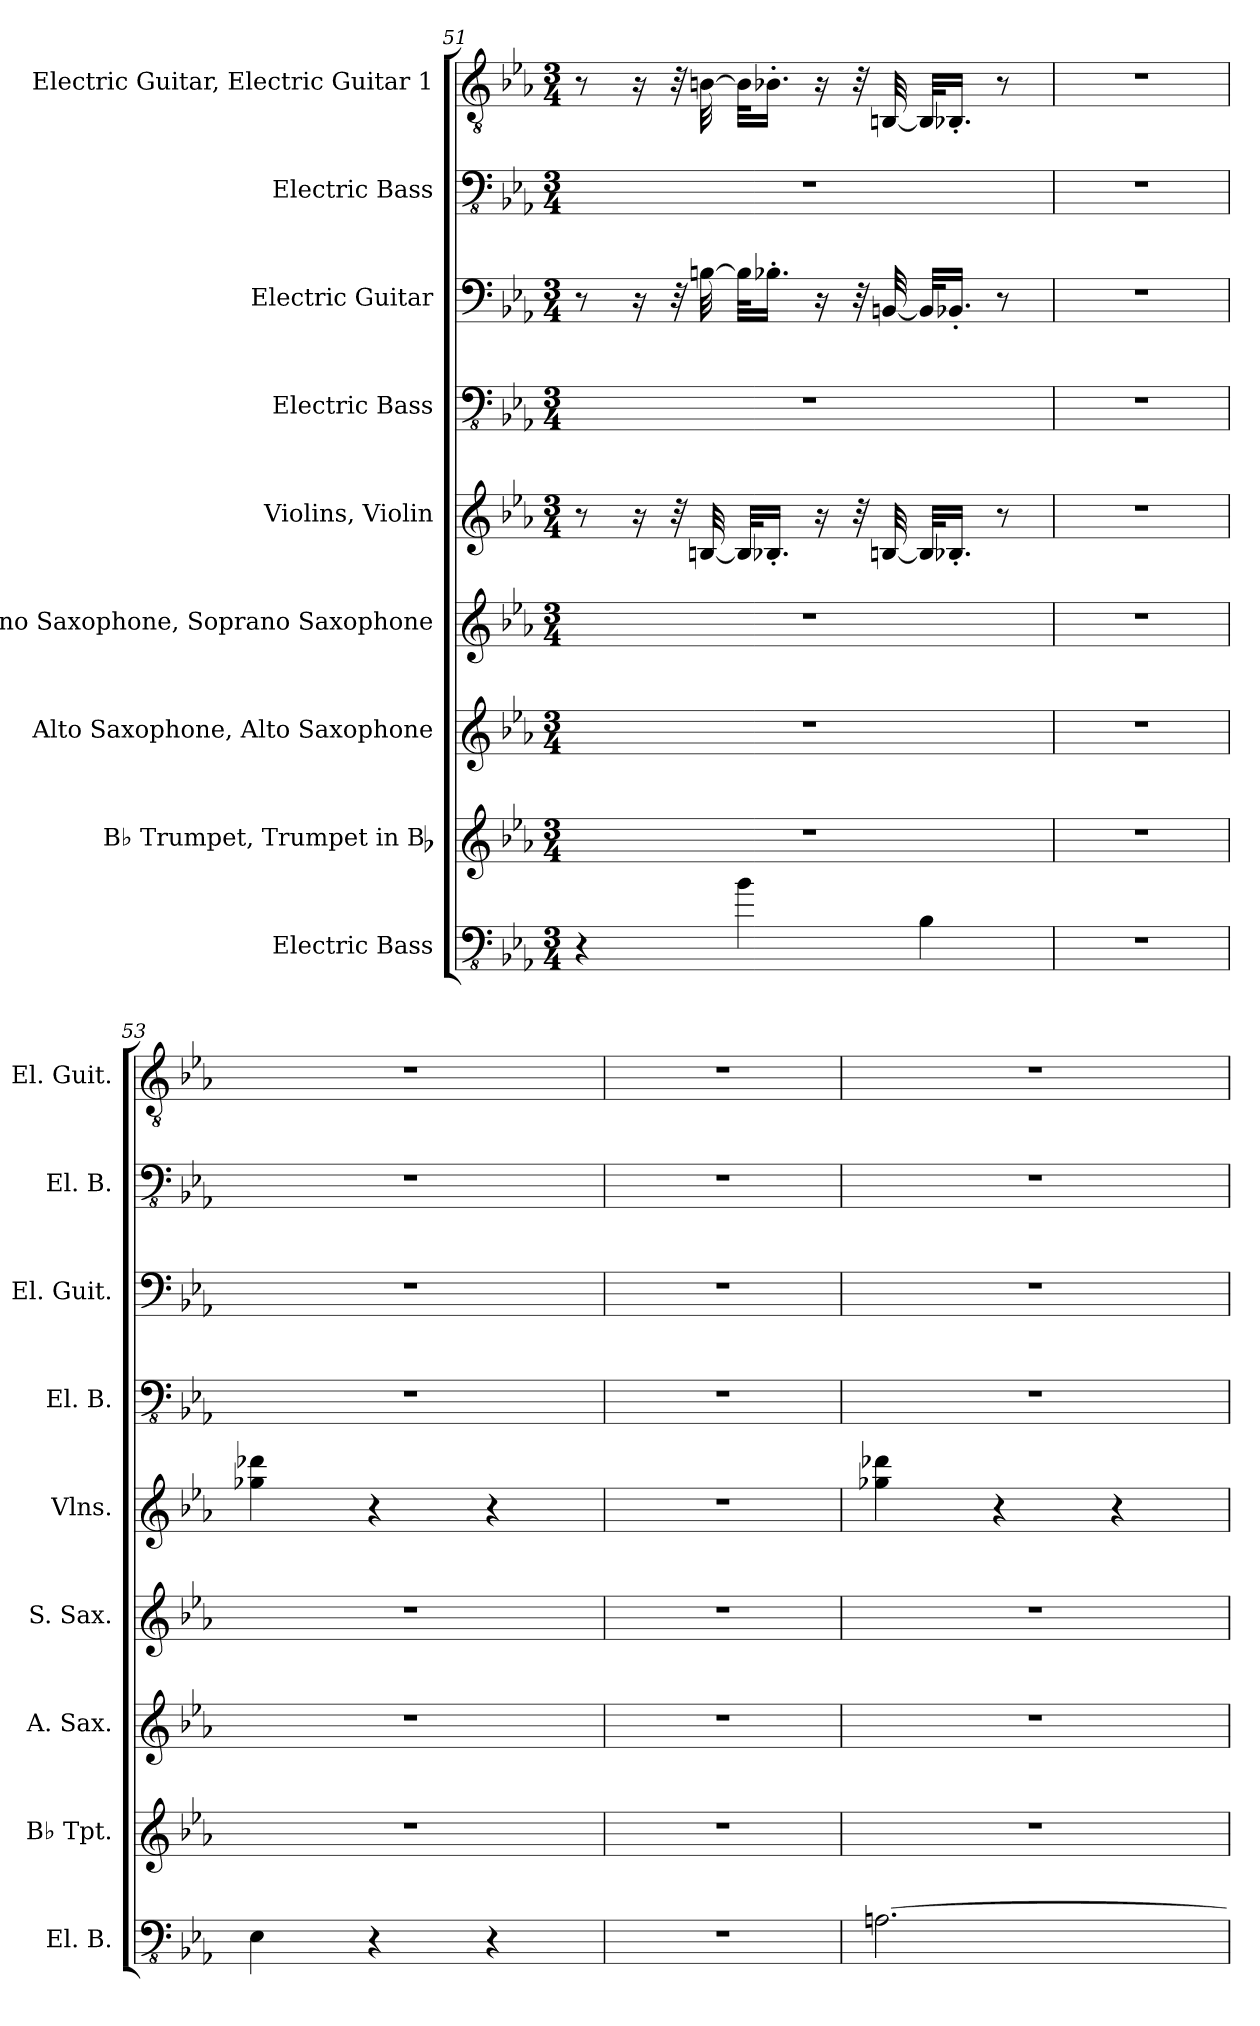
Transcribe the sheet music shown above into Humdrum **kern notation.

**kern	**kern	**kern	**kern	**kern	**kern	**kern	**kern	**kern
*part9	*part8	*part7	*part6	*part5	*part4	*part3	*part2	*part1
*staff9	*staff8	*staff7	*staff6	*staff5	*staff4	*staff3	*staff2	*staff1
*I"Electric Bass	*I"B♭ Trumpet, Trumpet in Bb	*I"Alto Saxophone, Alto Saxophone	*I"Soprano Saxophone, Soprano Saxophone	*I"Violins, Violin	*I"Electric Bass	*I"Electric Guitar	*I"Electric Bass	*I"Electric Guitar, Electric Guitar 1
*I'El. B.	*I'B♭ Tpt.	*I'A. Sax.	*I'S. Sax.	*I'Vlns.	*I'El. B.	*I'El. Guit.	*I'El. B.	*I'El. Guit.
*clefFv4	*clefG2	*clefG2	*clefG2	*clefG2	*clefFv4	*clefF4	*clefFv4	*clefGv2
*	*ITrd1c2	*ITrd5c9	*ITrd1c2	*	*	*	*	*
*k[b-e-a-]	*k[b-e-a-d-g-]	*k[b-e-a-d-g-c-]	*k[b-e-a-d-g-]	*k[b-e-a-]	*k[b-e-a-]	*k[b-e-a-]	*k[b-e-a-]	*k[b-e-a-]
*M3/4	*M3/4	*M3/4	*M3/4	*M3/4	*M3/4	*M3/4	*M3/4	*M3/4
=51	=51	=51	=51	=51	=51	=51	=51	=51
4r	2.r	2.r	2.r	8r	2.r	8r	2.r	8r
.	.	.	.	16r	.	16r	.	16r
.	.	.	.	32r	.	32r	.	32r
.	.	.	.	[32Bn/	.	[32Bn\	.	[32Bn\
4B-\	.	.	.	32B/KLL]	.	32B\KLL]	.	32B\KLL]
.	.	.	.	16.B-X'/JJ	.	16.B-X'\JJ	.	16.B-X'\JJ
.	.	.	.	16r	.	16r	.	16r
.	.	.	.	32r	.	32r	.	32r
.	.	.	.	[32Bn/	.	[32BBn/	.	[32BBn/
4BB-\	.	.	.	32B/KLL]	.	32BB/KLL]	.	32BB/KLL]
.	.	.	.	16.B-X'/JJ	.	16.BB-X'/JJ	.	16.BB-X'/JJ
.	.	.	.	8r	.	8r	.	8r
=52	=52	=52	=52	=52	=52	=52	=52	=52
2.r	2.r	2.r	2.r	2.r	2.r	2.r	2.r	2.r
!!LO:PB:g=z
=53	=53	=53	=53	=53	=53	=53	=53	=53
4EE-\	2.r	2.r	2.r	4gg-X\ 4ddd-X\	2.r	2.r	2.r	2.r
4r	.	.	.	4r	.	.	.	.
4r	.	.	.	4r	.	.	.	.
=54	=54	=54	=54	=54	=54	=54	=54	=54
2.r	2.r	2.r	2.r	2.r	2.r	2.r	2.r	2.r
=55	=55	=55	=55	=55	=55	=55	=55	=55
[2.AAn\	2.r	2.r	2.r	4gg-X\ 4ddd-X\	2.r	2.r	2.r	2.r
.	.	.	.	4r	.	.	.	.
.	.	.	.	4r	.	.	.	.
=	=	=	=	=	=	=	=	=
*-	*-	*-	*-	*-	*-	*-	*-	*-
